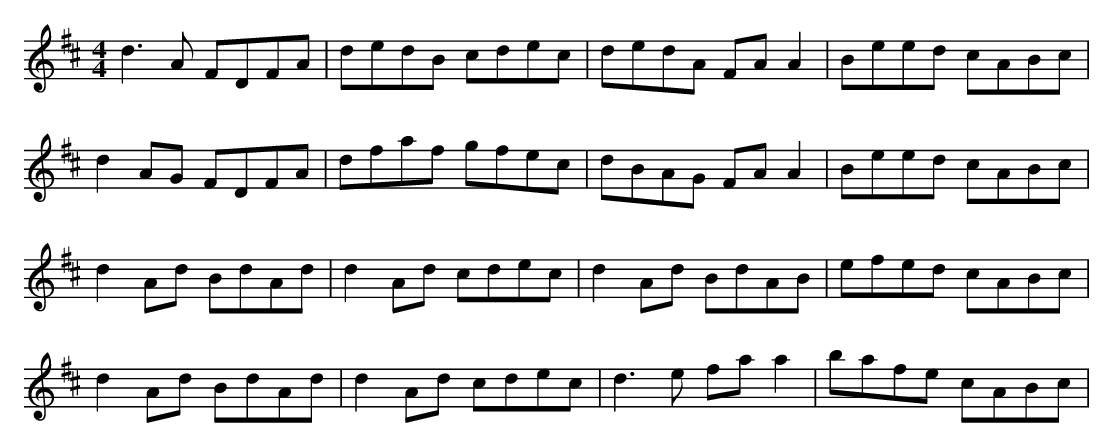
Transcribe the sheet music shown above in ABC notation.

X:1
M:4/4
K:D
d3A FDFA|dedB cdec|dedA FA A2|Beed cABc|
d2AG FDFA|dfaf gfec|dBAG FA A2|Beed cABc|
d2 Ad BdAd|d2Ad cdec|d2Ad BdAB|efed cABc|
d2Ad BdAd|d2Ad cdec|d3e fa a2|bafe cABc|
